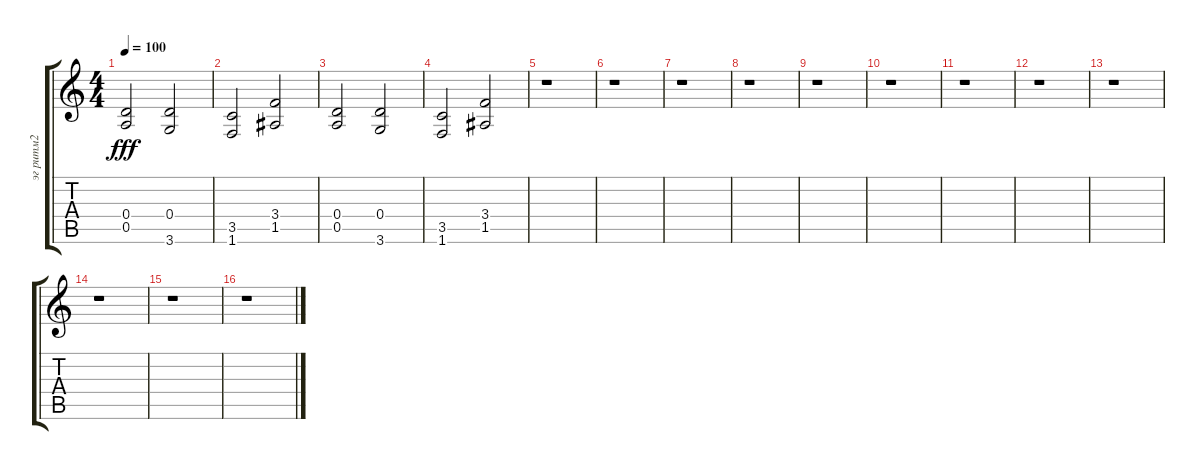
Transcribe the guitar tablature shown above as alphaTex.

\track ("эг ритм2" "эг ритм2") {instrument overdrivenguitar}
\staff {score tabs}
\tuning (E4 B3 G3 D3 A2 E2) {hide}
\ts (4 4)
\tempo 100
\clef g2
\ks c
(0.4 0.5).2{dy fff} (0.4 3.6).2 |
(3.5 1.6).2 (3.4 1.5).2 |
(0.4 0.5).2 (0.4 3.6).2 |
(3.5 1.6).2 (3.4 1.5).2 |
r.1 |
r.1 |
r.1 |
r.1 |
r.1 |
r.1 |
r.1 |
r.1 |
r.1 |
r.1 |
r.1 |
r.1
